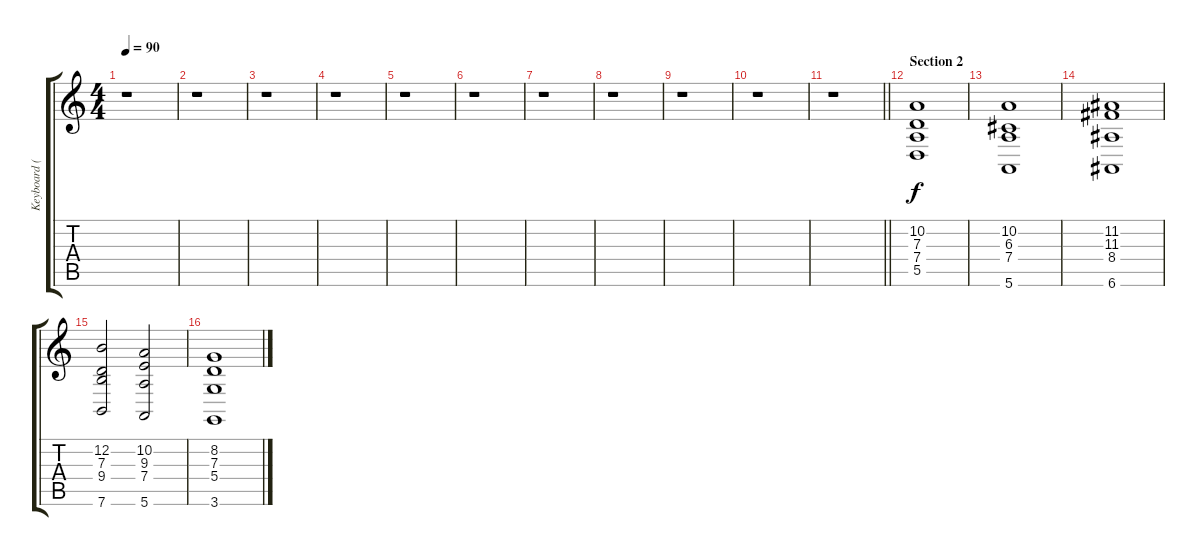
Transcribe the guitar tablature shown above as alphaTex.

\track ("Keyboard (Strings)" "Keyboard (") {instrument stringensemble1}
\staff {score tabs}
\tuning (E4 B3 G3 D3 A2 E2) {hide}
\ts (4 4)
\tempo 90
\clef g2
\ks c
r.1{dy f} |
r.1 |
r.1 |
r.1 |
r.1 |
r.1 |
r.1 |
r.1 |
r.1 |
r.1 |
\barLineRight lightlight
r.1 |
\section ("" "Section 2")
(10.2 7.3 7.4 5.5).1 |
(10.2 6.3 7.4 5.6).1 |
(11.2 11.3 8.4 6.6).1 |
(12.2 7.3 9.4 7.6).2 (10.2 9.3 7.4 5.6).2 |
(8.2 7.3 5.4 3.6).1
